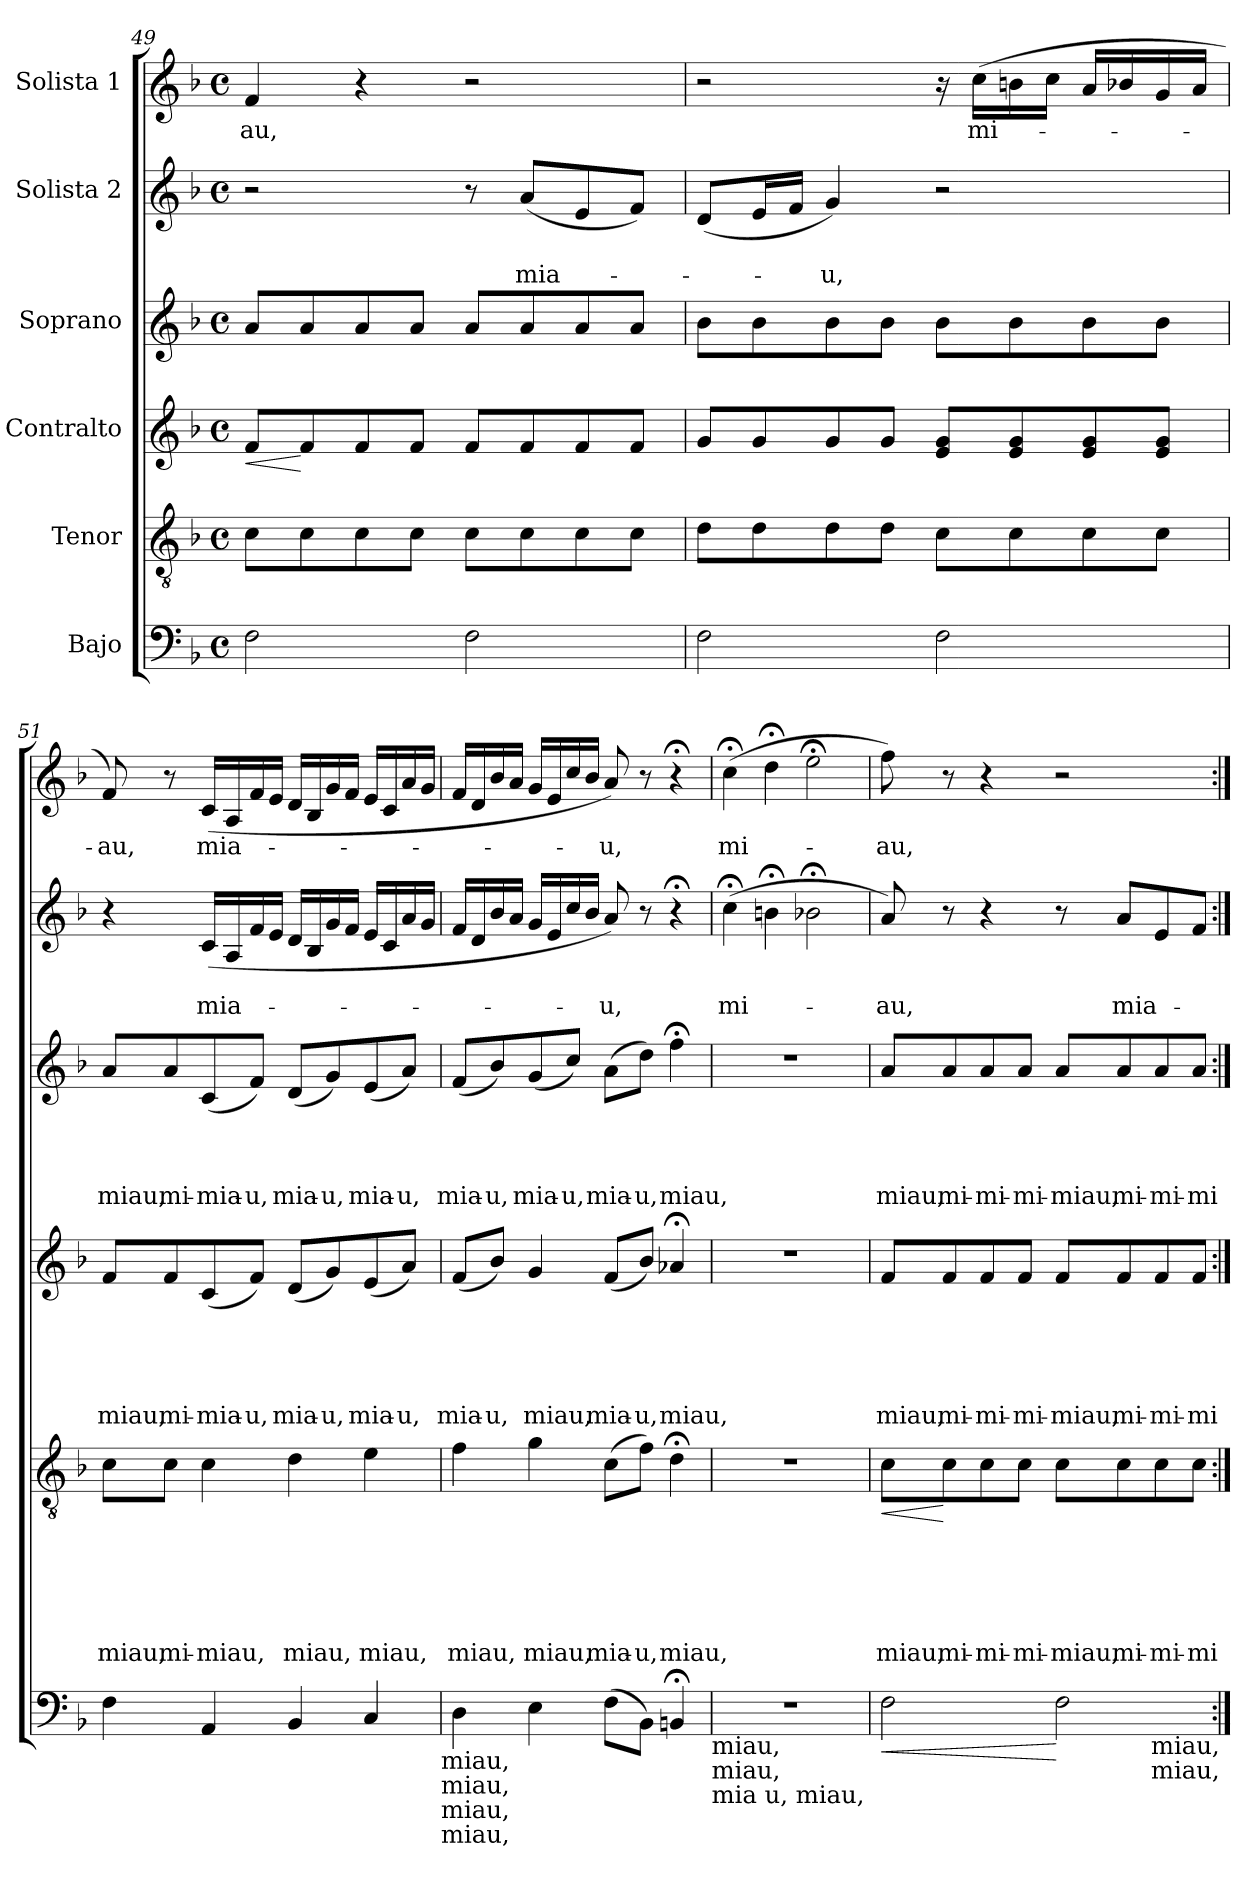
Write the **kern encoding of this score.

**kern	**dynam	**kern	**text	**text	**text	**text	**text	**text	**dynam	**kern	**text	**text	**text	**text	**text	**dynam	**kern	**text	**text	**text	**text	**kern	**text	**text	**kern	**text
*part6	*part6	*part5	*part5	*part5	*part5	*part5	*part5	*part5	*part5	*part4	*part4	*part4	*part4	*part4	*part4	*part4	*part3	*part3	*part3	*part3	*part3	*part2	*part2	*part2	*part1	*part1
*staff6	*staff6	*staff5	*staff5	*staff5	*staff5	*staff5	*staff5	*staff5	*staff5	*staff4	*staff4	*staff4	*staff4	*staff4	*staff4	*staff4	*staff3	*staff3	*staff3	*staff3	*staff3	*staff2	*staff2	*staff2	*staff1	*staff1
*I"Bajo	*	*I"Tenor	*	*	*	*	*	*	*	*I"Contralto	*	*	*	*	*	*	*I"Soprano	*	*	*	*	*I"Solista 2	*	*	*I"Solista 1	*
*clefF4	*	*clefGv2	*	*	*	*	*	*	*	*clefG2	*	*	*	*	*	*	*clefG2	*	*	*	*	*clefG2	*	*	*clefG2	*
*ITrd7c12	*	*	*	*	*	*	*	*	*	*	*	*	*	*	*	*	*	*	*	*	*	*	*	*	*	*
*k[b-]	*	*k[b-]	*	*	*	*	*	*	*	*k[b-]	*	*	*	*	*	*	*k[b-]	*	*	*	*	*k[b-]	*	*	*k[b-]	*
*F:	*	*F:	*	*	*	*	*	*	*	*F:	*	*	*	*	*	*	*F:	*	*	*	*	*F:	*	*	*F:	*
*M4/4	*	*M4/4	*	*	*	*	*	*	*	*M4/4	*	*	*	*	*	*	*M4/4	*	*	*	*	*M4/4	*	*	*M4/4	*
*met(c)	*	*met(c)	*	*	*	*	*	*	*	*met(c)	*	*	*	*	*	*	*met(c)	*	*	*	*	*met(c)	*	*	*met(c)	*
=49	=49	=49	=49	=49	=49	=49	=49	=49	=49	=49	=49	=49	=49	=49	=49	=49	=49	=49	=49	=49	=49	=49	=49	=49	=49	=49
!	!	!	!	!	!	!	!	!	!	!	!	!	!	!	!	!LO:HP:b	!	!	!	!	!	!	!	!	!	!LO:LY:b
2FF\	.	8c\L	.	.	.	.	.	.	.	8f/L	.	.	.	.	.	<	8a/L	.	.	.	.	2r	.	.	4f/	-au,
.	.	8c\	.	.	.	.	.	.	.	8f/	.	.	.	.	.	[	8a/	.	.	.	.	.	.	.	.	.
.	.	8c\	.	.	.	.	.	.	.	8f/	.	.	.	.	.	.	8a/	.	.	.	.	.	.	.	4r	.
.	.	8c\J	.	.	.	.	.	.	.	8f/J	.	.	.	.	.	.	8a/J	.	.	.	.	.	.	.	.	.
2FF\	.	8c\L	.	.	.	.	.	.	.	8f/L	.	.	.	.	.	.	8a/L	.	.	.	.	8r	.	.	2r	.
!	!	!	!	!	!	!	!	!	!	!	!	!	!	!	!	!	!	!	!	!	!	!	!	!LO:LY:b	!	!
.	.	8c\	.	.	.	.	.	.	.	8f/	.	.	.	.	.	.	8a/	.	.	.	.	(<8a/L	.	mia-	.	.
.	.	8c\	.	.	.	.	.	.	.	8f/	.	.	.	.	.	.	8a/	.	.	.	.	8e/	.	.	.	.
.	.	8c\J	.	.	.	.	.	.	.	8f/J	.	.	.	.	.	.	8a/J	.	.	.	.	8f/J)	.	.	.	.
!!LO:PB:g=z
=50	=50	=50	=50	=50	=50	=50	=50	=50	=50	=50	=50	=50	=50	=50	=50	=50	=50	=50	=50	=50	=50	=50	=50	=50	=50	=50
2FF\	.	8d\L	.	.	.	.	.	.	.	8g/L	.	.	.	.	.	.	8b-\L	.	.	.	.	(>8d/L	.	.	2r	.
.	.	8d\	.	.	.	.	.	.	.	8g/	.	.	.	.	.	.	8b-\	.	.	.	.	16e/L	.	.	.	.
.	.	.	.	.	.	.	.	.	.	.	.	.	.	.	.	.	.	.	.	.	.	16f/JJ	.	.	.	.
!	!	!	!	!	!	!	!	!	!	!	!	!	!	!	!	!	!	!	!	!	!	!	!	!LO:LY:b	!	!
.	.	8d\	.	.	.	.	.	.	.	8g/	.	.	.	.	.	.	8b-\	.	.	.	.	4g/)	.	-u,	.	.
.	.	8d\J	.	.	.	.	.	.	.	8g/J	.	.	.	.	.	.	8b-\J	.	.	.	.	.	.	.	.	.
2FF\	.	8c\L	.	.	.	.	.	.	.	8e/ 8g/L	.	.	.	.	.	.	8b-\L	.	.	.	.	2r	.	.	16ra	.
!	!	!	!	!	!	!	!	!	!	!	!	!	!	!	!	!	!	!	!	!	!	!	!	!	!	!LO:LY:b
.	.	.	.	.	.	.	.	.	.	.	.	.	.	.	.	.	.	.	.	.	.	.	.	.	(>16cc\LL	mi-
.	.	8c\	.	.	.	.	.	.	.	8e/ 8g/	.	.	.	.	.	.	8b-\	.	.	.	.	.	.	.	16bn\	.
.	.	.	.	.	.	.	.	.	.	.	.	.	.	.	.	.	.	.	.	.	.	.	.	.	16cc\JJ	.
.	.	8c\	.	.	.	.	.	.	.	8e/ 8g/	.	.	.	.	.	.	8b-\	.	.	.	.	.	.	.	16a/LL	.
.	.	.	.	.	.	.	.	.	.	.	.	.	.	.	.	.	.	.	.	.	.	.	.	.	16b-X/	.
.	.	8c\J	.	.	.	.	.	.	.	8e/ 8g/J	.	.	.	.	.	.	8b-\J	.	.	.	.	.	.	.	16g/	.
.	.	.	.	.	.	.	.	.	.	.	.	.	.	.	.	.	.	.	.	.	.	.	.	.	16a/JJ	.
=51	=51	=51	=51	=51	=51	=51	=51	=51	=51	=51	=51	=51	=51	=51	=51	=51	=51	=51	=51	=51	=51	=51	=51	=51	=51	=51
!	!	!	!	!	!	!	!	!LO:LY:b	!	!	!	!	!	!	!LO:LY:b	!	!	!	!	!	!LO:LY:b	!	!	!	!	!LO:LY:b
4FF\	.	8c\L	.	.	.	.	.	miau,	.	8f/L	.	.	.	.	miau,	.	8a/L	.	.	.	miau,	4r	.	.	8f/)	-au,
!	!	!	!	!	!	!	!	!LO:LY:b	!	!	!	!	!	!	!LO:LY:b	!	!	!	!	!	!LO:LY:b	!	!	!	!	!
.	.	8c\J	.	.	.	.	.	mi-	.	8f/	.	.	.	.	mi-	.	8a/	.	.	.	mi-	.	.	.	8r	.
!	!	!	!	!	!	!	!	!LO:LY:b	!	!	!	!	!	!	!LO:LY:b	!	!	!	!	!	!LO:LY:b	!	!	!LO:LY:b	!	!LO:LY:b
4AAA/	.	4c\	.	.	.	.	.	-miau,	.	(<8c/	.	.	.	.	-mia-	.	(<8c/	.	.	.	-mia-	(<16c/LL	.	mia-	(<16c/LL	mia-
.	.	.	.	.	.	.	.	.	.	.	.	.	.	.	.	.	.	.	.	.	.	16A/	.	.	16A/	.
!	!	!	!	!	!	!	!	!	!	!	!	!	!	!	!LO:LY:b	!	!	!	!	!	!LO:LY:b	!	!	!	!	!
.	.	.	.	.	.	.	.	.	.	8f/J)	.	.	.	.	-u,	.	8f/J)	.	.	.	-u,	16f/	.	.	16f/	.
.	.	.	.	.	.	.	.	.	.	.	.	.	.	.	.	.	.	.	.	.	.	16e/JJ	.	.	16e/JJ	.
!	!	!	!	!	!	!	!	!LO:LY:b	!	!	!	!	!	!	!LO:LY:b	!	!	!	!	!	!LO:LY:b	!	!	!	!	!
4BBB-/	.	4d\	.	.	.	.	.	miau,	.	(<8d/L	.	.	.	.	mia-	.	(<8d/L	.	.	.	mia-	16d/LL	.	.	16d/LL	.
.	.	.	.	.	.	.	.	.	.	.	.	.	.	.	.	.	.	.	.	.	.	16B-/	.	.	16B-/	.
!	!	!	!	!	!	!	!	!	!	!	!	!	!	!	!LO:LY:b	!	!	!	!	!	!LO:LY:b	!	!	!	!	!
.	.	.	.	.	.	.	.	.	.	8g/)	.	.	.	.	-u,	.	8g/)	.	.	.	-u,	16g/	.	.	16g/	.
.	.	.	.	.	.	.	.	.	.	.	.	.	.	.	.	.	.	.	.	.	.	16f/JJ	.	.	16f/JJ	.
!	!	!	!	!	!	!	!	!LO:LY:b	!	!	!	!	!	!	!LO:LY:b	!	!	!	!	!	!LO:LY:b	!	!	!	!	!
4CC/	.	4e\	.	.	.	.	.	miau,	.	(<8e/	.	.	.	.	mia-	.	(<8e/	.	.	.	mia-	16e/LL	.	.	16e/LL	.
.	.	.	.	.	.	.	.	.	.	.	.	.	.	.	.	.	.	.	.	.	.	16c/	.	.	16c/	.
!	!	!	!	!	!	!	!	!	!	!	!	!	!	!	!LO:LY:b	!	!	!	!	!	!LO:LY:b	!	!	!	!	!
.	.	.	.	.	.	.	.	.	.	8a/J)	.	.	.	.	-u,	.	8a/J)	.	.	.	-u,	16a/	.	.	16a/	.
.	.	.	.	.	.	.	.	.	.	.	.	.	.	.	.	.	.	.	.	.	.	16g/JJ	.	.	16g/JJ	.
!LO:TX:b:t=miau,	!	!	!	!	!	!	!	!	!	!	!	!	!	!	!	!	!	!	!	!	!	!	!	!	!	!
!LO:TX:b:t=miau,	!	!	!	!	!	!	!	!	!	!	!	!	!	!	!	!	!	!	!	!	!	!	!	!	!	!
!LO:TX:b:t=miau,	!	!	!	!	!	!	!	!	!	!	!	!	!	!	!	!	!	!	!	!	!	!	!	!	!	!
!LO:TX:b:t=miau,	!	!	!	!	!	!	!	!	!	!	!	!	!	!	!	!	!	!	!	!	!	!	!	!	!	!
=52	=52	=52	=52	=52	=52	=52	=52	=52	=52	=52	=52	=52	=52	=52	=52	=52	=52	=52	=52	=52	=52	=52	=52	=52	=52	=52
!	!	!	!	!	!	!	!	!LO:LY:b	!	!	!	!	!	!	!LO:LY:b	!	!	!	!	!	!LO:LY:b	!	!	!	!	!
4DD\	.	4f\	.	.	.	.	.	miau,	.	(<8f/L	.	.	.	.	mia-	.	(<8f/L	.	.	.	mia-	16f/LL	.	.	16f/LL	.
.	.	.	.	.	.	.	.	.	.	.	.	.	.	.	.	.	.	.	.	.	.	16d/	.	.	16d/	.
!	!	!	!	!	!	!	!	!	!	!	!	!	!	!	!LO:LY:b	!	!	!	!	!	!LO:LY:b	!	!	!	!	!
.	.	.	.	.	.	.	.	.	.	8b-/J)	.	.	.	.	-u,	.	8b-/)	.	.	.	-u,	16b-/	.	.	16b-/	.
.	.	.	.	.	.	.	.	.	.	.	.	.	.	.	.	.	.	.	.	.	.	16a/JJ	.	.	16a/JJ	.
!	!	!	!	!	!	!	!	!LO:LY:b	!	!	!	!	!	!	!LO:LY:b	!	!	!	!	!	!LO:LY:b	!	!	!	!	!
4EE\	.	4g\	.	.	.	.	.	miau,	.	4g/	.	.	.	.	miau,	.	(<8g/	.	.	.	mia-	16g/LL	.	.	16g/LL	.
.	.	.	.	.	.	.	.	.	.	.	.	.	.	.	.	.	.	.	.	.	.	16e/	.	.	16e/	.
!	!	!	!	!	!	!	!	!	!	!	!	!	!	!	!	!	!	!	!	!	!LO:LY:b	!	!	!	!	!
.	.	.	.	.	.	.	.	.	.	.	.	.	.	.	.	.	8cc/J)	.	.	.	-u,	16cc/	.	.	16cc/	.
.	.	.	.	.	.	.	.	.	.	.	.	.	.	.	.	.	.	.	.	.	.	16b-/JJ	.	.	16b-/JJ	.
!	!	!	!	!	!	!	!	!LO:LY:b	!	!	!	!	!	!	!LO:LY:b	!	!	!	!	!	!LO:LY:b	!	!	!LO:LY:b	!	!LO:LY:b
(>8FF\L	.	(>8c\L	.	.	.	.	.	mia-	.	(<8f/L	.	.	.	.	mia-	.	(>8a\L	.	.	.	mia-	8a/)	.	-u,	8a/)	-u,
!	!	!	!	!	!	!	!	!LO:LY:b	!	!	!	!	!	!	!LO:LY:b	!	!	!	!	!	!LO:LY:b	!	!	!	!	!
8BBB-\J)	.	8f\J)	.	.	.	.	.	-u,	.	8b-/J)	.	.	.	.	-u,	.	8dd\J)	.	.	.	-u,	8r	.	.	8r	.
!	!	!	!	!	!	!	!	!LO:LY:b	!	!	!	!	!	!	!LO:LY:b	!	!	!	!	!	!LO:LY:b	!	!	!	!	!
4BBBn;/	.	4d;<\	.	.	.	.	.	miau,	.	4a-X;/	.	.	.	.	miau,	.	4ff;<\	.	.	.	miau,	4r;<	.	.	4r;<	.
!LO:TX:b:t=miau,	!	!	!	!	!	!	!	!	!	!	!	!	!	!	!	!	!	!	!	!	!	!	!	!	!	!
!LO:TX:b:t=miau,	!	!	!	!	!	!	!	!	!	!	!	!	!	!	!	!	!	!	!	!	!	!	!	!	!	!
!LO:TX:b:t=mia u, miau,	!	!	!	!	!	!	!	!	!	!	!	!	!	!	!	!	!	!	!	!	!	!	!	!	!	!
!!LO:LB:g=z
=53	=53	=53	=53	=53	=53	=53	=53	=53	=53	=53	=53	=53	=53	=53	=53	=53	=53	=53	=53	=53	=53	=53	=53	=53	=53	=53
!	!	!	!	!	!	!	!	!	!	!	!	!	!	!	!	!	!	!	!	!	!	!	!	!LO:LY:b	!	!LO:LY:b
1r	.	1r	.	.	.	.	.	.	.	1r	.	.	.	.	.	.	1r	.	.	.	.	(>4cc;<\	.	mi-	(>4cc;<\	mi-
.	.	.	.	.	.	.	.	.	.	.	.	.	.	.	.	.	.	.	.	.	.	4bn;<\	.	.	4dd;<\	.
.	.	.	.	.	.	.	.	.	.	.	.	.	.	.	.	.	.	.	.	.	.	2b-X;<\	.	.	2ee;<\	.
=54	=54	=54	=54	=54	=54	=54	=54	=54	=54	=54	=54	=54	=54	=54	=54	=54	=54	=54	=54	=54	=54	=54	=54	=54	=54	=54
!	!LO:HP:b	!	!	!	!	!	!	!LO:LY:b	!LO:HP:b	!	!	!	!	!	!LO:LY:b	!	!	!	!	!	!LO:LY:b	!	!	!LO:LY:b	!	!LO:LY:b
2FF\	<	8c\L	.	.	.	.	.	miau,	<	8f/L	.	.	.	.	miau,	.	8a/L	.	.	.	miau,	8a/)	.	-au,	8ff\)	-au,
!	!	!	!	!	!	!	!	!LO:LY:b	!	!	!	!	!	!	!LO:LY:b	!	!	!	!	!	!LO:LY:b	!	!	!	!	!
.	.	8c\	.	.	.	.	.	mi-	[	8f/	.	.	.	.	mi-	.	8a/	.	.	.	mi-	8r	.	.	8r	.
!	!	!	!	!	!	!	!	!LO:LY:b	!	!	!	!	!	!	!LO:LY:b	!	!	!	!	!	!LO:LY:b	!	!	!	!	!
.	.	8c\	.	.	.	.	.	-mi-	.	8f/	.	.	.	.	-mi-	.	8a/	.	.	.	-mi-	4r	.	.	4r	.
!	!	!	!	!	!	!	!	!LO:LY:b	!	!	!	!	!	!	!LO:LY:b	!	!	!	!	!	!LO:LY:b	!	!	!	!	!
.	.	8c\J	.	.	.	.	.	-mi-	.	8f/J	.	.	.	.	-mi-	.	8a/J	.	.	.	-mi-	.	.	.	.	.
!	!	!	!	!	!	!	!	!LO:LY:b	!	!	!	!	!	!	!LO:LY:b	!	!	!	!	!	!LO:LY:b	!	!	!	!	!
2FF\	[	8c\L	.	.	.	.	.	-miau,	.	8f/L	.	.	.	.	-miau,	.	8a/L	.	.	.	-miau,	8r	.	.	2r	.
!	!	!	!	!	!	!	!	!LO:LY:b	!	!	!	!	!	!	!LO:LY:b	!	!	!	!	!	!LO:LY:b	!	!	!LO:LY:b	!	!
.	.	8c\	.	.	.	.	.	mi-	.	8f/	.	.	.	.	mi-	.	8a/	.	.	.	mi-	8a/L	.	mia-	.	.
!	!	!	!	!	!	!	!	!LO:LY:b	!	!	!	!	!	!	!LO:LY:b	!	!	!	!	!	!LO:LY:b	!	!	!	!	!
.	.	8c\	.	.	.	.	.	-mi-	.	8f/	.	.	.	.	-mi-	.	8a/	.	.	.	-mi-	8e/	.	.	.	.
!	!	!	!	!	!	!	!	!LO:LY:b	!	!	!	!	!	!	!LO:LY:b	!	!	!	!	!	!LO:LY:b	!	!	!	!	!
.	.	8c\J	.	.	.	.	.	-mi	.	8f/J	.	.	.	.	-mi	.	8a/J	.	.	.	-mi	8f/J	.	.	.	.
!LO:TX:b:t=miau,	!	!	!	!	!	!	!	!	!	!	!	!	!	!	!	!	!	!	!	!	!	!	!	!	!	!
!LO:TX:b:t=miau,	!	!	!	!	!	!	!	!	!	!	!	!	!	!	!	!	!	!	!	!	!	!	!	!	!	!
=:|!	=:|!	=:|!	=:|!	=:|!	=:|!	=:|!	=:|!	=:|!	=:|!	=:|!	=:|!	=:|!	=:|!	=:|!	=:|!	=:|!	=:|!	=:|!	=:|!	=:|!	=:|!	=:|!	=:|!	=:|!	=:|!	=:|!
*-	*-	*-	*-	*-	*-	*-	*-	*-	*-	*-	*-	*-	*-	*-	*-	*-	*-	*-	*-	*-	*-	*-	*-	*-	*-	*-
